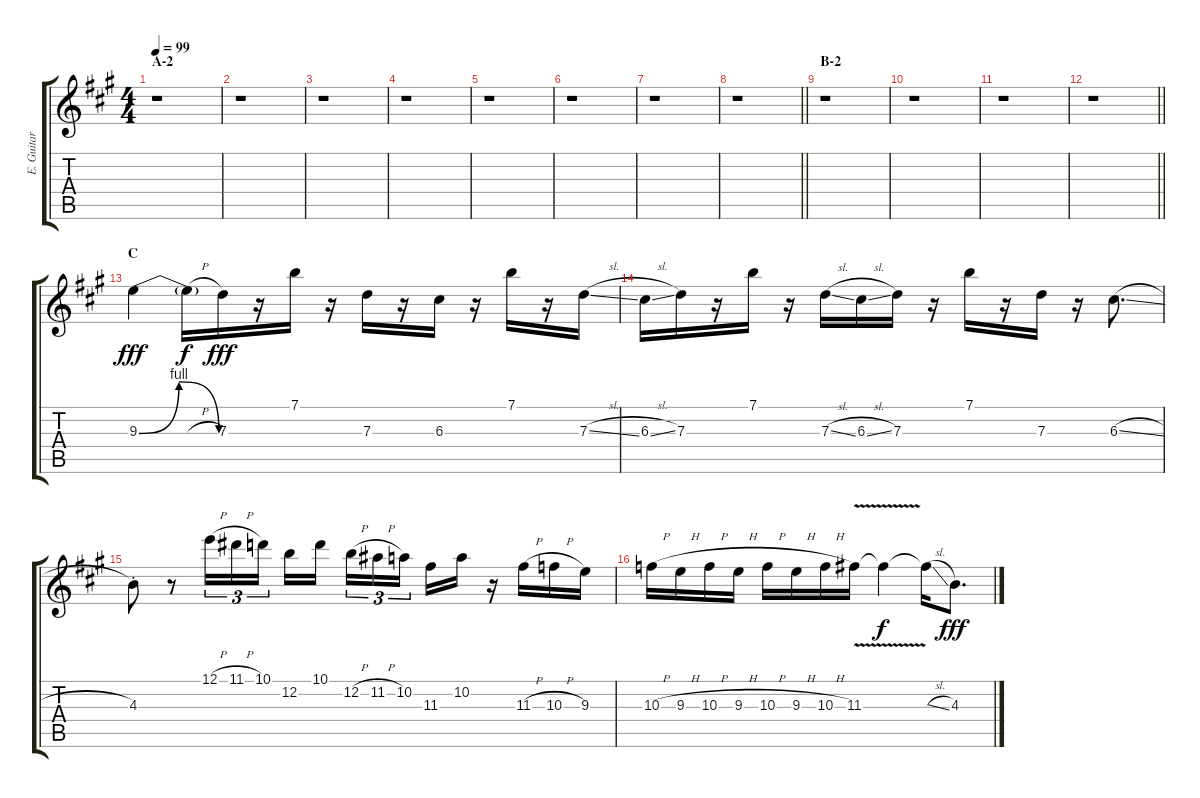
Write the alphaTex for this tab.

\track ("E. Guitar III" "E. Guitar ") {instrument overdrivenguitar}
\staff {score tabs}
\tuning (E4 B3 G3 D3 A2 E2) {hide}
\ts (4 4)
\section ("" "A-2")
\tempo 99
\clef g2
\ks a
r.1{dy fff} |
r.1 |
r.1 |
r.1 |
r.1 |
r.1 |
r.1 |
\barLineRight lightlight
r.1 |
\section ("" "B-2")
r.1 |
r.1 |
r.1 |
\barLineRight lightlight
r.1 |
\section ("" "C")
9.3{be (bendrelease 0 0 41 4 53 4 60 0)}.4 9.3{h t}.16{dy f} 7.3.16{dy fff} r.16 7.1.16 r.16 7.3.16 r.16 6.3.16 r.16 7.1.16 r.16 7.3{sl}.16 |
6.3{sl}.16 7.3.16 r.16 7.1.16 r.16 7.3{sl}.16 6.3{sl}.16 7.3.16 r.16 7.1.16 r.16 7.3.16 r.16 6.3{sl}.8{d} |
4.3{st}.8 r.8 12.1{h}.16{tu (3 2)} 11.1{h}.16{tu (3 2)} 10.1.16{tu (3 2) beam splitsecondary} 12.2.16 10.1.16 12.2{h}.16{tu (3 2)} 11.2{h}.16{tu (3 2)} 10.2.16{tu (3 2) beam splitsecondary} 11.3.16 10.2.16 r.16 11.3{h}.16 10.3{h}.16 9.3.16 |
10.3{h}.16 9.3{h}.16 10.3{h}.16 9.3{h}.16 10.3{h}.16 9.3{h}.16 10.3{h}.16 11.3{v}.16 11.3{t}.4{dy f} 11.3{sl t}.16 4.3.8{d dy fff}
